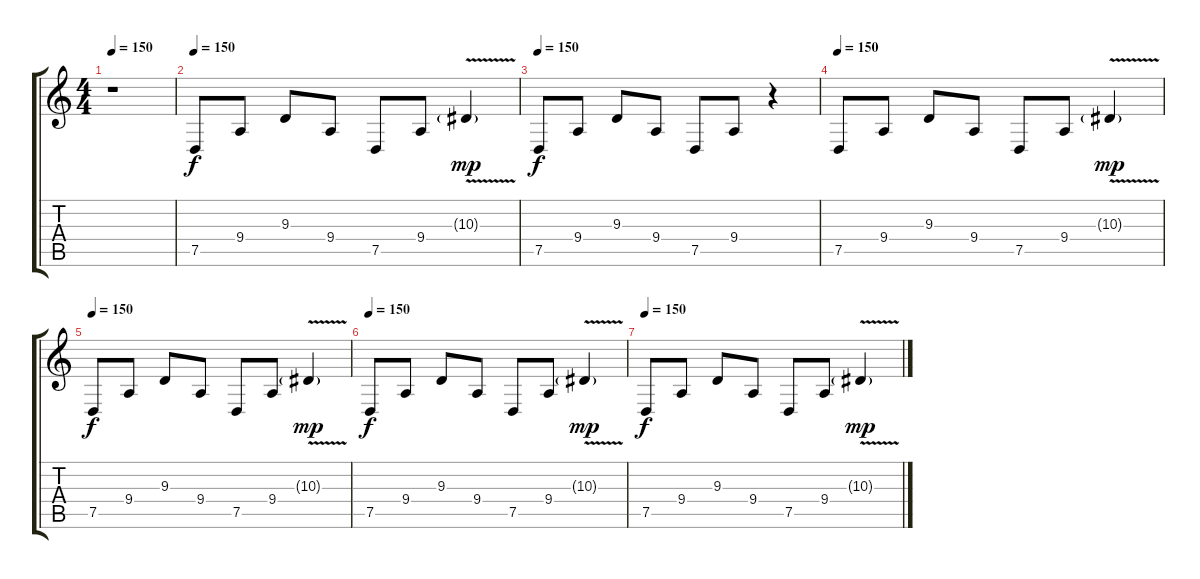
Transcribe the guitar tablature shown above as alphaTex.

\track "" {instrument tremolostrings}
\staff {score tabs}
\tuning (D4 A3 F3 C3 G2 D2) {hide}
\ts (4 4)
\tempo 150
\clef g2
\ks c
r.1{dy f} |
\tempo 150
7.5.8 9.4.8 9.3.8 9.4.8 7.5.8 9.4.8 10.3{v g}.4{dy mp} |
\tempo 150
7.5.8{dy f} 9.4.8 9.3.8 9.4.8 7.5.8 9.4.8 r.4 |
\tempo 150
7.5.8 9.4.8 9.3.8 9.4.8 7.5.8 9.4.8 10.3{v g}.4{dy mp} |
\tempo 150
7.5.8{dy f} 9.4.8 9.3.8 9.4.8 7.5.8 9.4.8 10.3{v g}.4{dy mp} |
\tempo 150
7.5.8{dy f} 9.4.8 9.3.8 9.4.8 7.5.8 9.4.8 10.3{v g}.4{dy mp} |
\tempo 150
7.5.8{dy f} 9.4.8 9.3.8 9.4.8 7.5.8 9.4.8 10.3{v g}.4{dy mp}
